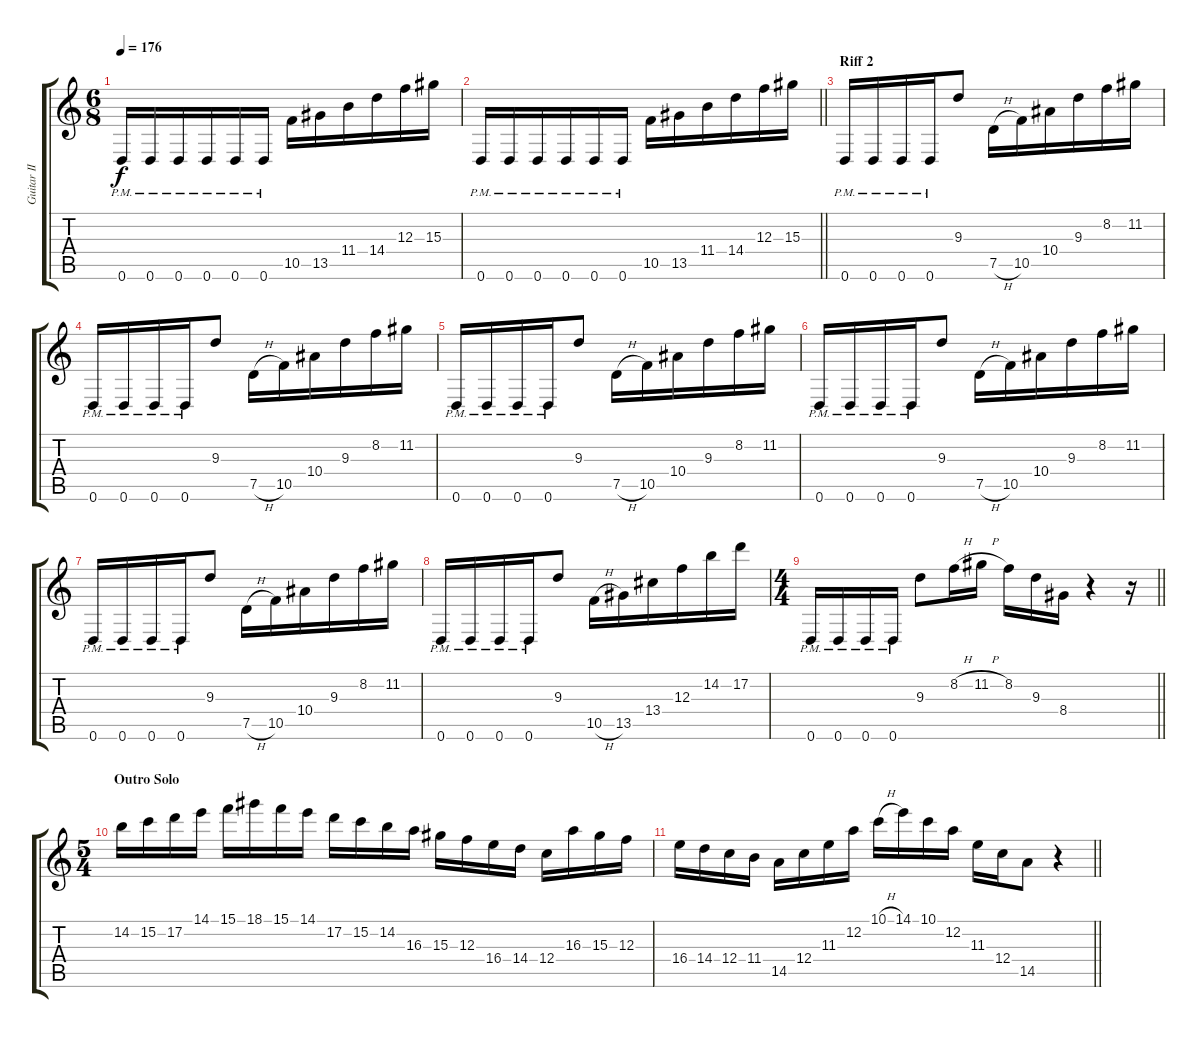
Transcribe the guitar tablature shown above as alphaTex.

\track ("Guitar II" "Guitar II") {instrument distortionguitar}
\staff {score tabs}
\tuning (D4 A3 F3 C3 G2 D2) {hide}
\ts (6 8)
\tempo 176
\clef g2
\ks c
0.6{pm}.16{dy f} 0.6{pm}.16 0.6{pm}.16 0.6{pm}.16 0.6{pm}.16 0.6{pm}.16 10.5.16 13.5.16 11.4.16 14.4.16 12.3.16 15.3.16 |
\barLineRight lightlight
0.6{pm}.16 0.6{pm}.16 0.6{pm}.16 0.6{pm}.16 0.6{pm}.16 0.6{pm}.16 10.5.16 13.5.16 11.4.16 14.4.16 12.3.16 15.3.16 |
\section ("" "Riff 2")
0.6{pm}.16 0.6{pm}.16 0.6{pm}.16 0.6{pm}.16 9.3.8 7.5{h}.16 10.5.16 10.4.16 9.3.16 8.2.16 11.2.16 |
0.6{pm}.16 0.6{pm}.16 0.6{pm}.16 0.6{pm}.16 9.3.8 7.5{h}.16 10.5.16 10.4.16 9.3.16 8.2.16 11.2.16 |
0.6{pm}.16 0.6{pm}.16 0.6{pm}.16 0.6{pm}.16 9.3.8 7.5{h}.16 10.5.16 10.4.16 9.3.16 8.2.16 11.2.16 |
0.6{pm}.16 0.6{pm}.16 0.6{pm}.16 0.6{pm}.16 9.3.8 7.5{h}.16 10.5.16 10.4.16 9.3.16 8.2.16 11.2.16 |
0.6{pm}.16 0.6{pm}.16 0.6{pm}.16 0.6{pm}.16 9.3.8 7.5{h}.16 10.5.16 10.4.16 9.3.16 8.2.16 11.2.16 |
0.6{pm}.16 0.6{pm}.16 0.6{pm}.16 0.6{pm}.16 9.3.8 10.5{h}.16 13.5.16 13.4.16 12.3.16 14.2.16 17.2.16 |
\ts (4 4)
\barLineRight lightlight
0.6{pm}.16 0.6{pm}.16 0.6{pm}.16 0.6{pm}.16 9.3.8 8.2{h}.16 11.2{h}.16 8.2.16 9.3.16 8.4.16 r.4 r.16 |
\ts (5 4)
\section ("" "Outro Solo")
14.2.16 15.2.16 17.2.16 14.1.16 15.1.16 18.1.16 15.1.16 14.1.16 17.2.16 15.2.16 14.2.16 16.3.16 15.3.16 12.3.16 16.4.16 14.4.16 12.4.16 16.3.16 15.3.16 12.3.16 |
\barLineRight lightlight
16.4.16 14.4.16 12.4.16 11.4.16 14.5.16 12.4.16 11.3.16 12.2.16 10.1{h}.16 14.1.16 10.1.16 12.2.16 11.3.16 12.4.16 14.5.8 r.4
